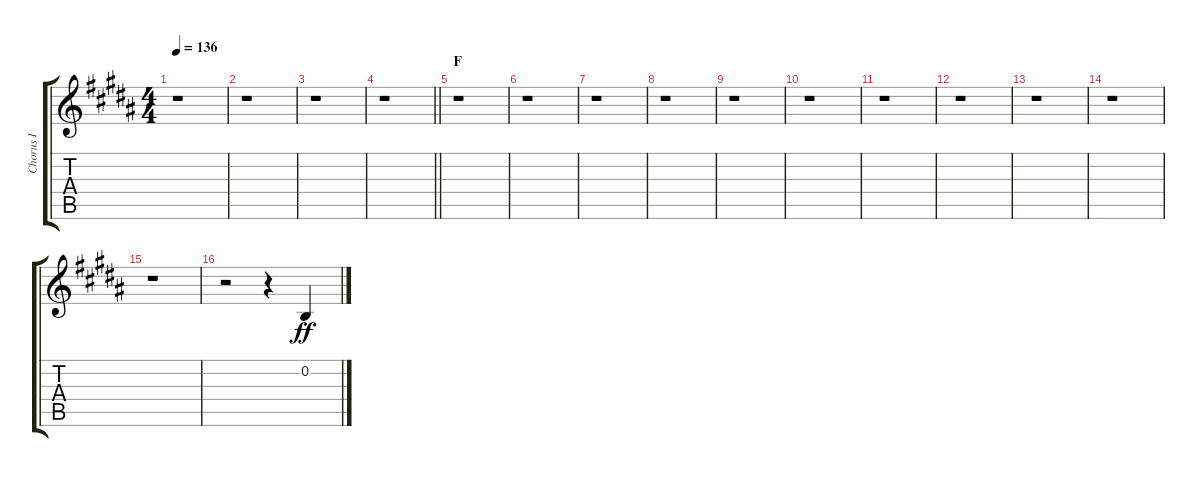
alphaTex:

\track ("Chorus I" "Chorus I") {instrument voiceoohs}
\staff {score tabs}
\tuning (E4 B3 G3 D3 A2 E2) {hide}
\ts (4 4)
\tempo 136
\clef g2
\ks b
r.1{dy ff} |
r.1 |
r.1 |
\barLineRight lightlight
r.1 |
\section ("" "F")
r.1 |
r.1 |
r.1 |
r.1 |
r.1 |
r.1 |
r.1 |
r.1 |
r.1 |
r.1 |
r.1 |
r.2 r.4 0.2.4
